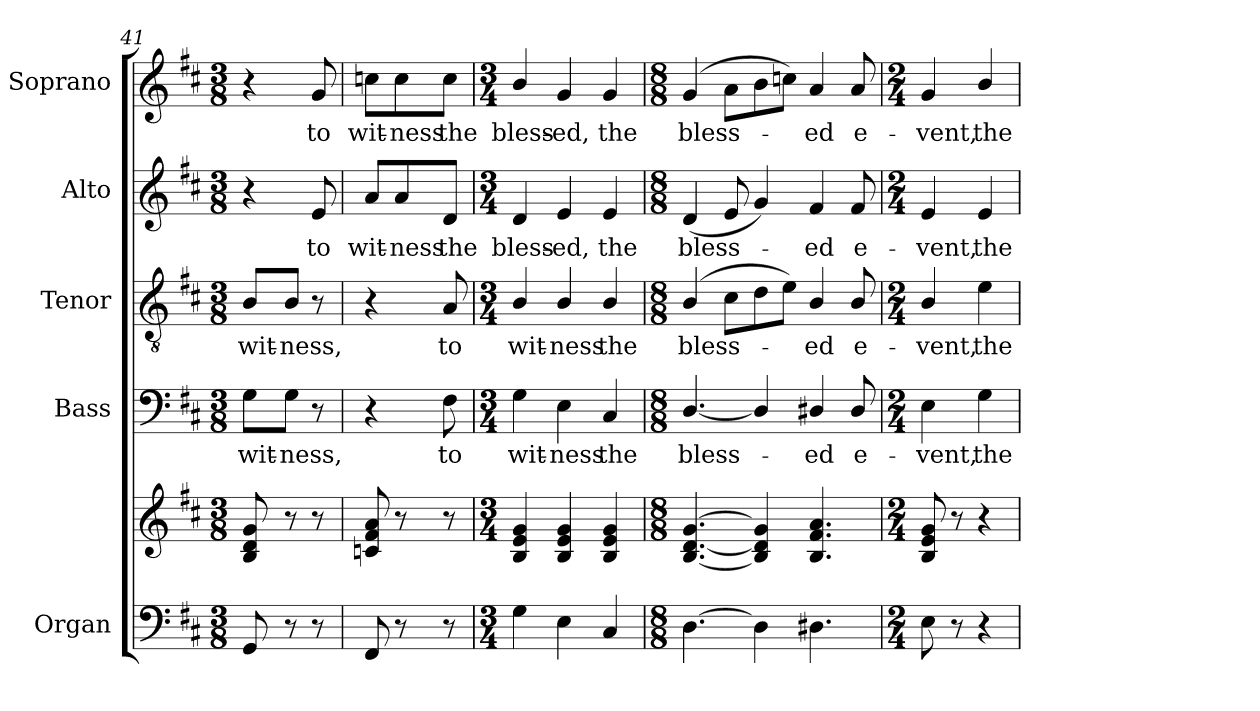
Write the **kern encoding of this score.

**kern	**kern	**kern	**text	**kern	**text	**kern	**text	**kern	**text
*part5	*part5	*part4	*part4	*part3	*part3	*part2	*part2	*part1	*part1
*staff6	*staff5	*staff4	*staff4	*staff3	*staff3	*staff2	*staff2	*staff1	*staff1
*I"Organ	*	*I"Bass	*	*I"Tenor	*	*I"Alto	*	*I"Soprano	*
*I'Org.	*	*I'B.	*	*I'T.	*	*I'A.	*	*I'S.	*
*clefF4	*clefG2	*clefF4	*	*clefGv2	*	*clefG2	*	*clefG2	*
*	*	*	*	*ITrd7c12	*	*	*	*	*
*k[f#c#]	*k[f#c#]	*k[f#c#]	*	*k[f#c#]	*	*k[f#c#]	*	*k[f#c#]	*
*D:	*D:	*D:	*	*D:	*	*D:	*	*D:	*
*M3/8	*M3/8	*M3/8	*	*M3/8	*	*M3/8	*	*M3/8	*
=41	=41	=41	=41	=41	=41	=41	=41	=41	=41
!	!	!	!LO:LY:b:color=#000000	!	!	!	!	!	!
!	!	!	!	!	!LO:LY:b:color=#000000	!	!	!	!
8GGi/	8Bi/ 8di 8gi	8Gi\L	wit-	8BBi/L	wit-	4r	.	4r	.
!	!	!	!LO:LY:b:color=#000000	!	!	!	!	!	!
!	!	!	!	!	!LO:LY:b:color=#000000	!	!	!	!
8r	8r	8Gi\J	-ness,	8BBi/J	-ness,	.	.	.	.
!	!	!	!	!	!	!	!LO:LY:b:color=#000000	!	!
!	!	!	!	!	!	!	!	!	!LO:LY:b:color=#000000
8r	8r	8r	.	8r	.	8ei/	to	8gi/	to
=42	=42	=42	=42	=42	=42	=42	=42	=42	=42
!	!	!	!	!	!	!	!LO:LY:b:color=#000000	!	!
!	!	!	!	!	!	!	!	!	!LO:LY:b:color=#000000
8FF#i/	8cni/ 8f#i 8ai	4r	.	4r	.	8ai/L	wit-	8ccni\L	wit-
!	!	!	!	!	!	!	!LO:LY:b:color=#000000	!	!
!	!	!	!	!	!	!	!	!	!LO:LY:b:color=#000000
8r	8r	.	.	.	.	8ai/	-ness	8cci\	-ness
!	!	!	!LO:LY:b:color=#000000	!	!	!	!	!	!
!	!	!	!	!	!LO:LY:b:color=#000000	!	!	!	!
!	!	!	!	!	!	!	!LO:LY:b:color=#000000	!	!
!	!	!	!	!	!	!	!	!	!LO:LY:b:color=#000000
8r	8r	8F#i\	to	8AAi/	to	8di/J	the	8cci\J	the
=43	=43	=43	=43	=43	=43	=43	=43	=43	=43
*M3/4	*M3/4	*M3/4	*	*M3/4	*	*M3/4	*	*M3/4	*
!	!	!	!LO:LY:b:color=#000000	!	!	!	!	!	!
!	!	!	!	!	!LO:LY:b:color=#000000	!	!	!	!
!	!	!	!	!	!	!	!LO:LY:b:color=#000000	!	!
!	!	!	!	!	!	!	!	!	!LO:LY:b:color=#000000
4Gi\	4Bi/ 4ei 4gi	4Gi\	wit-	4BBi/	wit-	4di/	bless-	4bi/	bless-
!	!	!	!LO:LY:b:color=#000000	!	!	!	!	!	!
!	!	!	!	!	!LO:LY:b:color=#000000	!	!	!	!
!	!	!	!	!	!	!	!LO:LY:b:color=#000000	!	!
!	!	!	!	!	!	!	!	!	!LO:LY:b:color=#000000
4Ei\	4Bi/ 4ei 4gi	4Ei\	-ness	4BBi/	-ness	4ei/	-ed,	4gi/	-ed,
!	!	!	!LO:LY:b:color=#000000	!	!	!	!	!	!
!	!	!	!	!	!LO:LY:b:color=#000000	!	!	!	!
!	!	!	!	!	!	!	!LO:LY:b:color=#000000	!	!
!	!	!	!	!	!	!	!	!	!LO:LY:b:color=#000000
4C#i/	4Bi/ 4ei 4gi	4C#i/	the	4BBi/	the	4ei/	the	4gi/	the
!!LO:PB:g=z
=44	=44	=44	=44	=44	=44	=44	=44	=44	=44
*M8/8	*M8/8	*M8/8	*	*M8/8	*	*M8/8	*	*M8/8	*
!	!	!	!LO:LY:b:color=#000000	!	!	!	!	!	!
!	!	!	!	!	!LO:LY:b:color=#000000	!	!	!	!
!	!	!	!	!	!	!	!LO:LY:b:color=#000000	!	!
!	!	!	!	!	!	!	!	!	!LO:LY:b:color=#000000
[4.Di\	[4.Bi/ [4.di [4.gi	[4.Di/	bless-	(4BBi/	bless-	(4di/	bless-	(4gi/	bless-
.	.	.	.	8C#i\L	.	8ei/	.	8ai\L	.
4Di\]	4Bi/] 4di] 4gi]	4Di/]	.	8Di\	.	4gi/)	.	8bi\	.
.	.	.	.	8Ei\J)	.	.	.	8ccni\J)	.
!	!	!	!LO:LY:b:color=#000000	!	!	!	!	!	!
!	!	!	!	!	!LO:LY:b:color=#000000	!	!	!	!
!	!	!	!	!	!	!	!LO:LY:b:color=#000000	!	!
!	!	!	!	!	!	!	!	!	!LO:LY:b:color=#000000
4.D#Xi\	4.Bi/ 4.f#i 4.ai	4D#Xi/	-ed	4BBi/	-ed	4f#i/	-ed	4ai/	-ed
!	!	!	!LO:LY:b:color=#000000	!	!	!	!	!	!
!	!	!	!	!	!LO:LY:b:color=#000000	!	!	!	!
!	!	!	!	!	!	!	!LO:LY:b:color=#000000	!	!
!	!	!	!	!	!	!	!	!	!LO:LY:b:color=#000000
.	.	8D#i/	e-	8BBi/	e-	8f#i/	e-	8ai/	e-
=45	=45	=45	=45	=45	=45	=45	=45	=45	=45
*M2/4	*M2/4	*M2/4	*	*M2/4	*	*M2/4	*	*M2/4	*
!	!	!	!LO:LY:b:color=#000000	!	!	!	!	!	!
!	!	!	!	!	!LO:LY:b:color=#000000	!	!	!	!
!	!	!	!	!	!	!	!LO:LY:b:color=#000000	!	!
!	!	!	!	!	!	!	!	!	!LO:LY:b:color=#000000
8Ei\	8Bi/ 8ei 8gi	4Ei\	-vent,	4BBi/	-vent,	4ei/	-vent,	4gi/	-vent,
8r	8r	.	.	.	.	.	.	.	.
!	!	!	!LO:LY:b:color=#000000	!	!	!	!	!	!
!	!	!	!	!	!LO:LY:b:color=#000000	!	!	!	!
!	!	!	!	!	!	!	!LO:LY:b:color=#000000	!	!
!	!	!	!	!	!	!	!	!	!LO:LY:b:color=#000000
4r	4r	4Gi\	the	4Ei\	the	4ei/	the	4bi/	the
=	=	=	=	=	=	=	=	=	=
*-	*-	*-	*-	*-	*-	*-	*-	*-	*-
